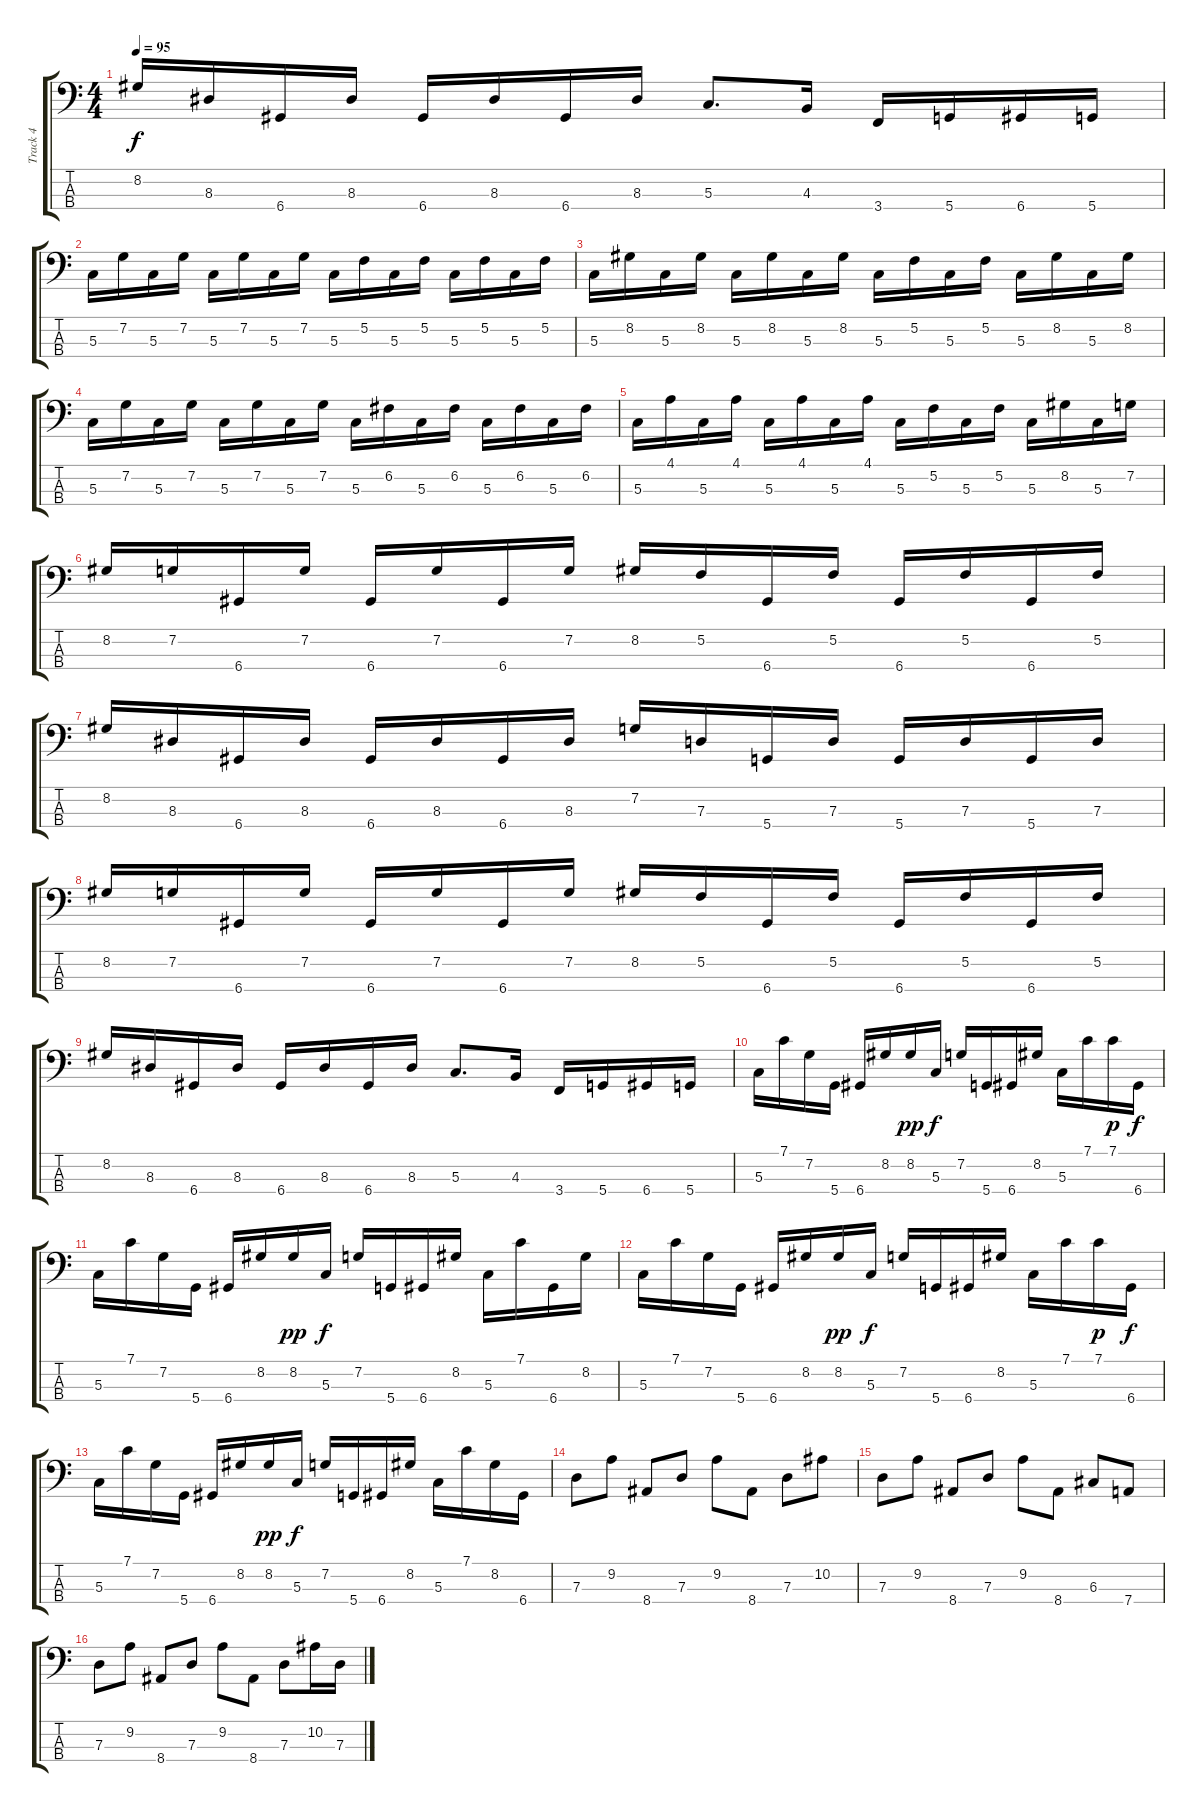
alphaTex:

\track ("Track 4" "Track 4") {instrument electricbassfinger}
\staff {score tabs}
\tuning (F2 C2 G1 D1) {hide}
\ts (4 4)
\tempo 95
\clef f4
\ks c
8.2.16{dy f} 8.3.16 6.4.16 8.3.16 6.4.16 8.3.16 6.4.16 8.3.16 5.3.8{d} 4.3.16 3.4.16 5.4.16 6.4.16 5.4.16 |
5.3.16 7.2.16 5.3.16 7.2.16 5.3.16 7.2.16 5.3.16 7.2.16 5.3.16 5.2.16 5.3.16 5.2.16 5.3.16 5.2.16 5.3.16 5.2.16 |
5.3.16 8.2.16 5.3.16 8.2.16 5.3.16 8.2.16 5.3.16 8.2.16 5.3.16 5.2.16 5.3.16 5.2.16 5.3.16 8.2.16 5.3.16 8.2.16 |
5.3.16 7.2.16 5.3.16 7.2.16 5.3.16 7.2.16 5.3.16 7.2.16 5.3.16 6.2.16 5.3.16 6.2.16 5.3.16 6.2.16 5.3.16 6.2.16 |
5.3.16 4.1.16 5.3.16 4.1.16 5.3.16 4.1.16 5.3.16 4.1.16 5.3.16 5.2.16 5.3.16 5.2.16 5.3.16 8.2.16 5.3.16 7.2.16 |
8.2.16 7.2.16 6.4.16 7.2.16 6.4.16 7.2.16 6.4.16 7.2.16 8.2.16 5.2.16 6.4.16 5.2.16 6.4.16 5.2.16 6.4.16 5.2.16 |
8.2.16 8.3.16 6.4.16 8.3.16 6.4.16 8.3.16 6.4.16 8.3.16 7.2.16 7.3.16 5.4.16 7.3.16 5.4.16 7.3.16 5.4.16 7.3.16 |
8.2.16 7.2.16 6.4.16 7.2.16 6.4.16 7.2.16 6.4.16 7.2.16 8.2.16 5.2.16 6.4.16 5.2.16 6.4.16 5.2.16 6.4.16 5.2.16 |
8.2.16 8.3.16 6.4.16 8.3.16 6.4.16 8.3.16 6.4.16 8.3.16 5.3.8{d} 4.3.16 3.4.16 5.4.16 6.4.16 5.4.16 |
5.3.16 7.1.16 7.2.16 5.4.16 6.4.16 8.2.16 8.2.16{dy pp} 5.3.16{dy f} 7.2.16 5.4.16 6.4.16 8.2.16 5.3.16 7.1.16 7.1.16{dy p} 6.4.16{dy f} |
5.3.16 7.1.16 7.2.16 5.4.16 6.4.16 8.2.16 8.2.16{dy pp} 5.3.16{dy f} 7.2.16 5.4.16 6.4.16 8.2.16 5.3.16 7.1.16 6.4.16 8.2.16 |
5.3.16 7.1.16 7.2.16 5.4.16 6.4.16 8.2.16 8.2.16{dy pp} 5.3.16{dy f} 7.2.16 5.4.16 6.4.16 8.2.16 5.3.16 7.1.16 7.1.16{dy p} 6.4.16{dy f} |
5.3.16 7.1.16 7.2.16 5.4.16 6.4.16 8.2.16 8.2.16{dy pp} 5.3.16{dy f} 7.2.16 5.4.16 6.4.16 8.2.16 5.3.16 7.1.16 8.2.16 6.4.16 |
7.3.8 9.2.8 8.4.8 7.3.8 9.2.8 8.4.8 7.3.8 10.2.8 |
7.3.8 9.2.8 8.4.8 7.3.8 9.2.8 8.4.8 6.3.8 7.4.8 |
7.3.8 9.2.8 8.4.8 7.3.8 9.2.8 8.4.8 7.3.8 10.2.16 7.3{ss}.16
